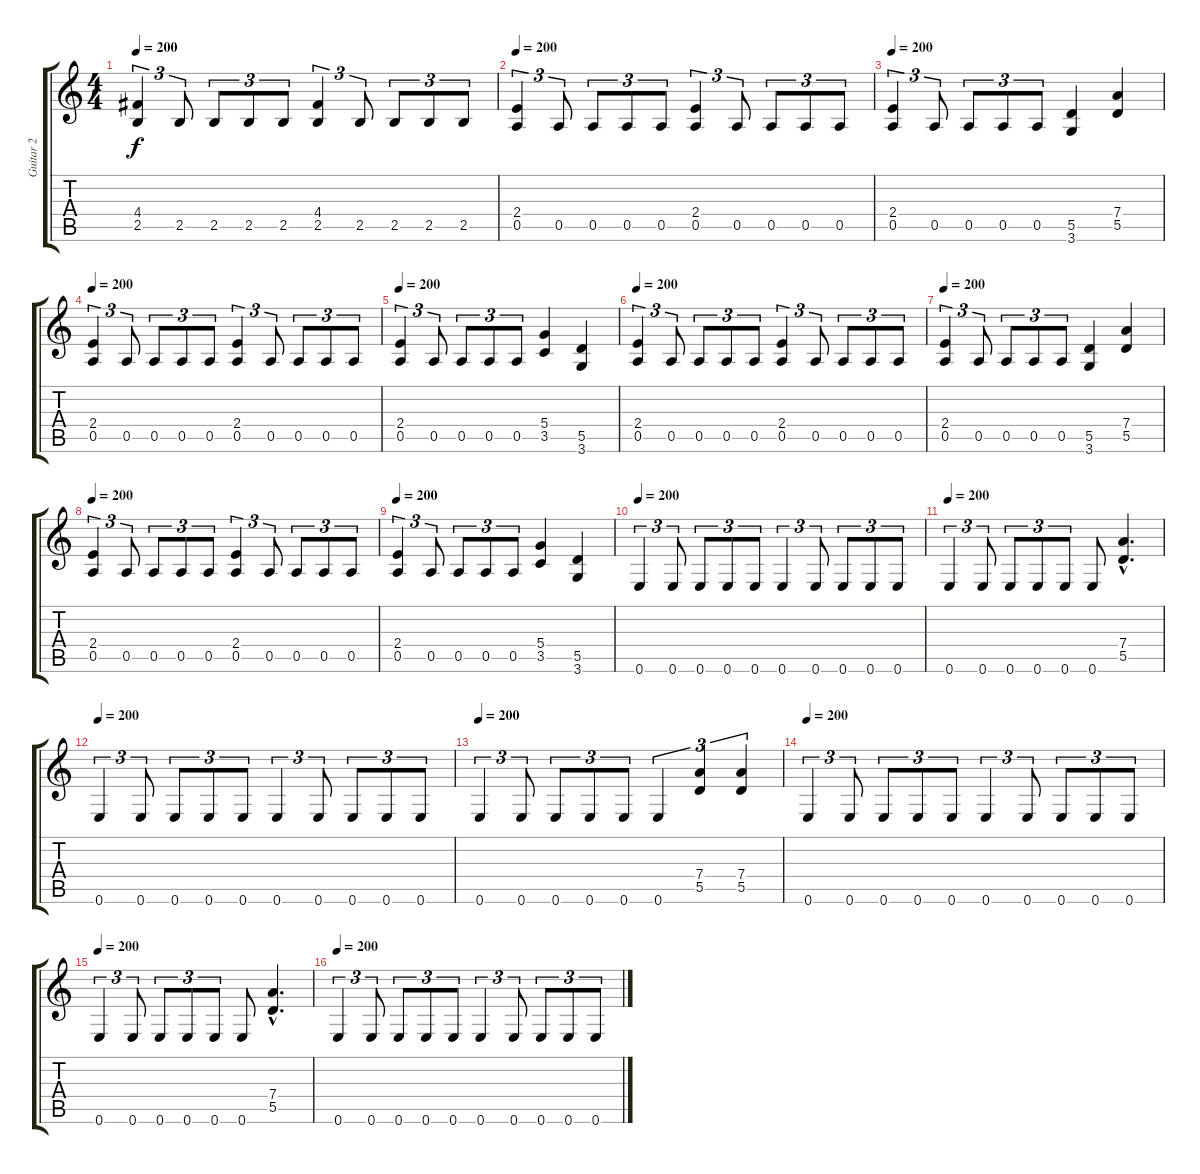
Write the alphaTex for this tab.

\track ("Guitar 2" "Guitar 2") {instrument distortionguitar}
\staff {score tabs}
\tuning (E4 B3 G3 D3 A2 E2) {hide}
\ts (4 4)
\tempo 200
\clef g2
\ks c
(4.4 2.5).4{tu (3 2) dy f} 2.5.8{tu (3 2)} 2.5.8{tu (3 2)} 2.5.8{tu (3 2)} 2.5.8{tu (3 2)} (4.4 2.5).4{tu (3 2)} 2.5.8{tu (3 2)} 2.5.8{tu (3 2)} 2.5.8{tu (3 2)} 2.5.8{tu (3 2)} |
\tempo 200
(2.4 0.5).4{tu (3 2)} 0.5.8{tu (3 2)} 0.5.8{tu (3 2)} 0.5.8{tu (3 2)} 0.5.8{tu (3 2)} (2.4 0.5).4{tu (3 2)} 0.5.8{tu (3 2)} 0.5.8{tu (3 2)} 0.5.8{tu (3 2)} 0.5.8{tu (3 2)} |
\tempo 200
(2.4 0.5).4{tu (3 2)} 0.5.8{tu (3 2)} 0.5.8{tu (3 2)} 0.5.8{tu (3 2)} 0.5.8{tu (3 2)} (5.5 3.6).4 (7.4 5.5).4 |
\tempo 200
(2.4 0.5).4{tu (3 2)} 0.5.8{tu (3 2)} 0.5.8{tu (3 2)} 0.5.8{tu (3 2)} 0.5.8{tu (3 2)} (2.4 0.5).4{tu (3 2)} 0.5.8{tu (3 2)} 0.5.8{tu (3 2)} 0.5.8{tu (3 2)} 0.5.8{tu (3 2)} |
\tempo 200
(2.4 0.5).4{tu (3 2)} 0.5.8{tu (3 2)} 0.5.8{tu (3 2)} 0.5.8{tu (3 2)} 0.5.8{tu (3 2)} (5.4 3.5).4 (5.5 3.6).4 |
\tempo 200
(2.4 0.5).4{tu (3 2)} 0.5.8{tu (3 2)} 0.5.8{tu (3 2)} 0.5.8{tu (3 2)} 0.5.8{tu (3 2)} (2.4 0.5).4{tu (3 2)} 0.5.8{tu (3 2)} 0.5.8{tu (3 2)} 0.5.8{tu (3 2)} 0.5.8{tu (3 2)} |
\tempo 200
(2.4 0.5).4{tu (3 2)} 0.5.8{tu (3 2)} 0.5.8{tu (3 2)} 0.5.8{tu (3 2)} 0.5.8{tu (3 2)} (5.5 3.6).4 (7.4 5.5).4 |
\tempo 200
(2.4 0.5).4{tu (3 2)} 0.5.8{tu (3 2)} 0.5.8{tu (3 2)} 0.5.8{tu (3 2)} 0.5.8{tu (3 2)} (2.4 0.5).4{tu (3 2)} 0.5.8{tu (3 2)} 0.5.8{tu (3 2)} 0.5.8{tu (3 2)} 0.5.8{tu (3 2)} |
\tempo 200
(2.4 0.5).4{tu (3 2)} 0.5.8{tu (3 2)} 0.5.8{tu (3 2)} 0.5.8{tu (3 2)} 0.5.8{tu (3 2)} (5.4 3.5).4 (5.5 3.6).4 |
\tempo 200
0.6.4{tu (3 2)} 0.6.8{tu (3 2)} 0.6.8{tu (3 2)} 0.6.8{tu (3 2)} 0.6.8{tu (3 2)} 0.6.4{tu (3 2)} 0.6.8{tu (3 2)} 0.6.8{tu (3 2)} 0.6.8{tu (3 2)} 0.6.8{tu (3 2)} |
\tempo 200
0.6.4{tu (3 2)} 0.6.8{tu (3 2)} 0.6.8{tu (3 2)} 0.6.8{tu (3 2)} 0.6.8{tu (3 2)} 0.6.8 (7.4{hac} 5.5{hac}).4{d} |
\tempo 200
0.6.4{tu (3 2)} 0.6.8{tu (3 2)} 0.6.8{tu (3 2)} 0.6.8{tu (3 2)} 0.6.8{tu (3 2)} 0.6.4{tu (3 2)} 0.6.8{tu (3 2)} 0.6.8{tu (3 2)} 0.6.8{tu (3 2)} 0.6.8{tu (3 2)} |
\tempo 200
0.6.4{tu (3 2)} 0.6.8{tu (3 2)} 0.6.8{tu (3 2)} 0.6.8{tu (3 2)} 0.6.8{tu (3 2)} 0.6.4{tu (3 2)} (7.4 5.5).4{tu (3 2)} (7.4 5.5).4{tu (3 2)} |
\tempo 200
0.6.4{tu (3 2)} 0.6.8{tu (3 2)} 0.6.8{tu (3 2)} 0.6.8{tu (3 2)} 0.6.8{tu (3 2)} 0.6.4{tu (3 2)} 0.6.8{tu (3 2)} 0.6.8{tu (3 2)} 0.6.8{tu (3 2)} 0.6.8{tu (3 2)} |
\tempo 200
0.6.4{tu (3 2)} 0.6.8{tu (3 2)} 0.6.8{tu (3 2)} 0.6.8{tu (3 2)} 0.6.8{tu (3 2)} 0.6.8 (7.4{hac} 5.5{hac}).4{d} |
\tempo 200
0.6.4{tu (3 2)} 0.6.8{tu (3 2)} 0.6.8{tu (3 2)} 0.6.8{tu (3 2)} 0.6.8{tu (3 2)} 0.6.4{tu (3 2)} 0.6.8{tu (3 2)} 0.6.8{tu (3 2)} 0.6.8{tu (3 2)} 0.6.8{tu (3 2)}
